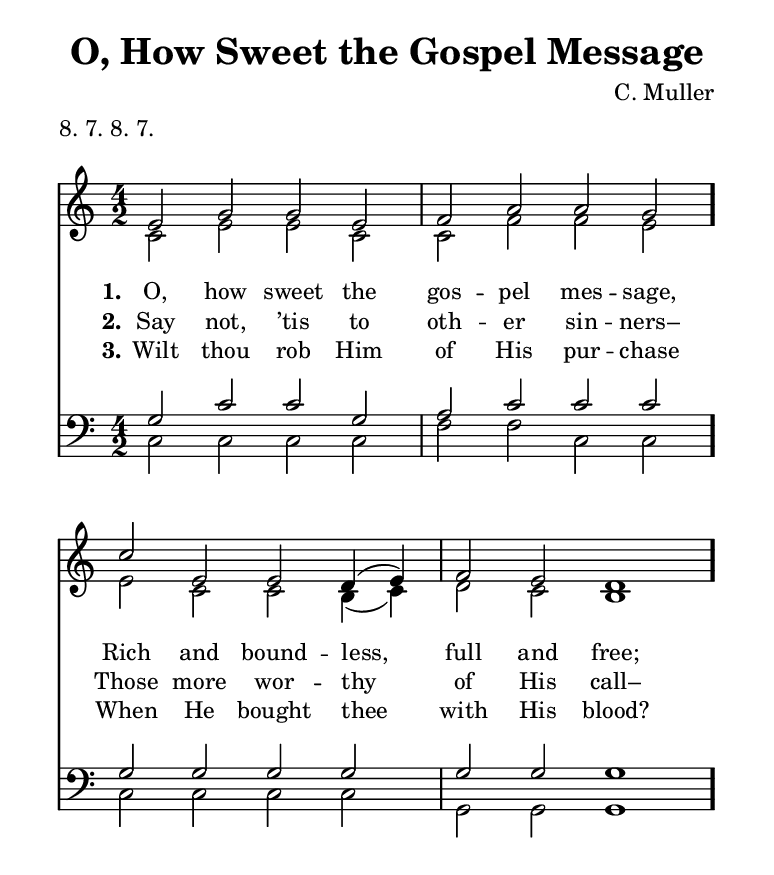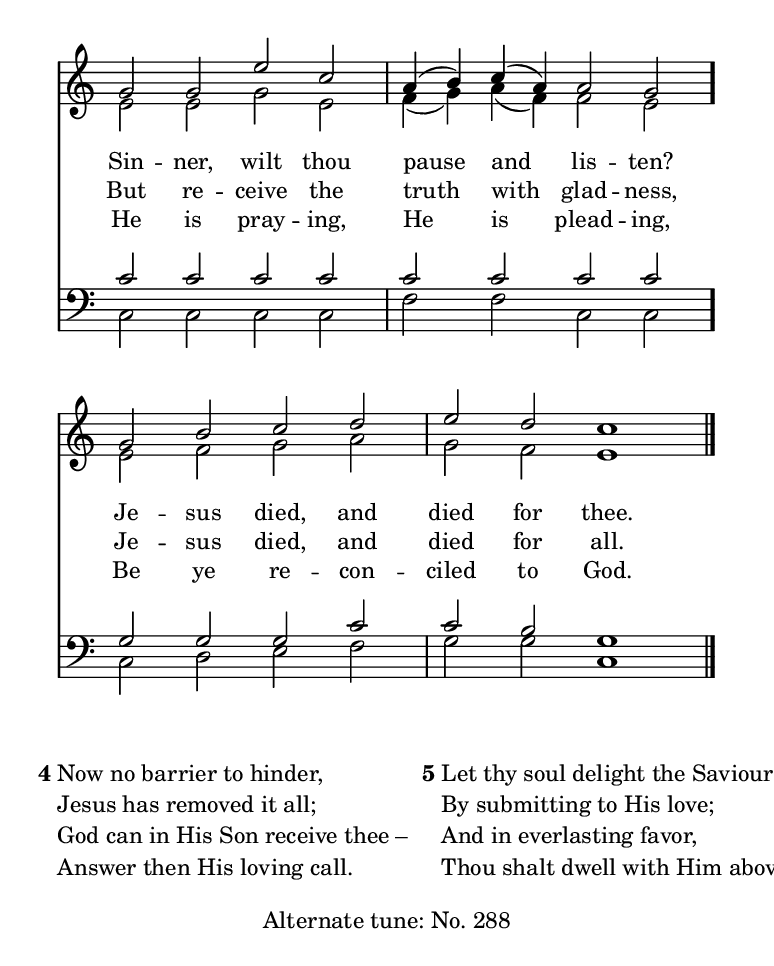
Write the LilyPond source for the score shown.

\include "common/global.ily"
\paper {
  \include "common/paper.ily"
  ragged-bottom = ##t
  ragged-last-bottom = ##t
  systems-per-page = #(cond (is-eogsized 2) (#t #f))
  %page-count = ##f
}

\header{
  hymnnumber = "97"
  title = "O, How Sweet the Gospel Message"
  tunename = "Halle"
  meter = "8. 7. 8. 7."
  %poet = ""
  composer = "C. Muller"
  %copyright = ""
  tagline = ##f
}

% for fermata in MIDI
ta = { \tempo 2=80 }
tb = { \tempo 2=40 }

patternAA = { c2 }
patternAB = { c2 c2 c2 c2 | c4( c4) c4( c4) c2 c2 }

patternBA = { c2 c2 c2 c4( c4) | c2 c2 c1 }
patternBB = { c2 c2 c2 c2 | c2 c2 c1 }

global = {
  \include "common/overrides.ily"
  \override Staff.TimeSignature.style = #'numbered
  \time 4/2
  \override Score.MetronomeMark.transparent = ##t % hide all fermata changes too
  \ta
  \key c \major
  %\partial 4
  \autoBeamOff
}

notesSoprano = {
\global
\relative c' {

  \changePitch \patternAA { e g g e | f a a g }
  \changePitch \patternBA { c e, e d e | f e d }
  \changePitch \patternAB { g g e' c | a b c a a g }
  \changePitch \patternBB { g b c d | e d c }

  \bar "|."

}
}

notesAlto = {
\global
\relative e' {

  \changePitch \patternAA { c e e c | c f f e }
  \changePitch \patternBA { e c c b c | d c b }
  \changePitch \patternAB { e e g e | f g a f f e }
  \changePitch \patternBB { e f g a | g f e }

}
}

notesTenor = {
\global
\relative a {

  \changePitch \patternAA { g c c g | a c c c }
  \changePitch \patternBB { g g g g | g g g }
  \changePitch \patternAA { c c c c | c c c c }
  \changePitch \patternBB { g g g c | c b g }

}
}

notesBass = {
\global
\relative f {

  \changePitch \patternAA { c c c c | f f c c }
  \changePitch \patternBB { c c c c | g g g }
  \changePitch \patternAA { c c c c | f f c c }
  \changePitch \patternBB { c d e f | g g c, }

}
}

wordsA = \lyricmode {
\set stanza = "1."

O, how sweet the gos -- pel mes -- sage, \bar "."
Rich and bound -- less, full and free; \bar "." \break
Sin -- ner, wilt thou pause and lis -- ten? \bar "."
Je -- sus died, and died for thee. \bar "." \break

}

wordsB = \lyricmode {
\set stanza = "2."

Say not, ’tis to oth -- er sin -- ners–
Those more wor -- thy of His call–
But re -- ceive the truth with glad -- ness,
Je -- sus died, and died for all.

}

wordsC = \lyricmode {
\set stanza = "3."

Wilt thou rob Him of His pur -- chase
When He bought thee with His blood?
He is pray -- ing, He is plead -- ing,
Be ye re -- con -- ciled to God.

}

wordsD = \markuplist {

\line { Now no barrier to hinder, }
\line { Jesus has removed it all; }
\line { God can in His Son receive thee – }
\line { Answer then His loving call. }

}

wordsE = \markuplist {

\line { Let thy soul delight the Saviour }
\line { By submitting to His love; }
\line { And in everlasting favor, }
\line { Thou shalt dwell with Him above. }

}

\score {
  \context ChoirStaff <<
    \context Staff = upper <<
      \set ChoirStaff.systemStartDelimiter = #'SystemStartBar
      \context Voice  = sopranos { \voiceOne << \notesSoprano >> }
      \context Voice  = altos { \voiceTwo << \notesAlto >> }
      \context Lyrics = one   \lyricsto sopranos \wordsA
      \context Lyrics = two   \lyricsto sopranos \wordsB
      \context Lyrics = three \lyricsto sopranos \wordsC
    >>
    \context Staff = men <<
      \clef bass
      \context Voice  = tenors { \voiceOne << \notesTenor >> }
      \context Voice  = basses { \voiceTwo << \notesBass >> }
    >>
  >>
  \layout {
    \include "common/layout.ily"
  }
  \midi{
    \include "common/midi.ily"
  }
}

\noPageBreak

\markup { \fill-line { %\column {
  \hspace #0.1
  \line{ \bold 4 \column { \wordsD } } %\combine \null \vspace #0.4
  \hspace #0.1
  \line{ \bold 5 \column { \wordsE } } %\combine \null \vspace #0.4
  \hspace #0.1
} } %}

\noPageBreak

\markup { \vspace #1.4 \fill-line { \line { Alternate tune: No. 288 } } }

\version "2.19.49"  % necessary for upgrading to future LilyPond versions.

% vi:set et ts=2 sw=2 ai nocindent syntax=lilypond:
